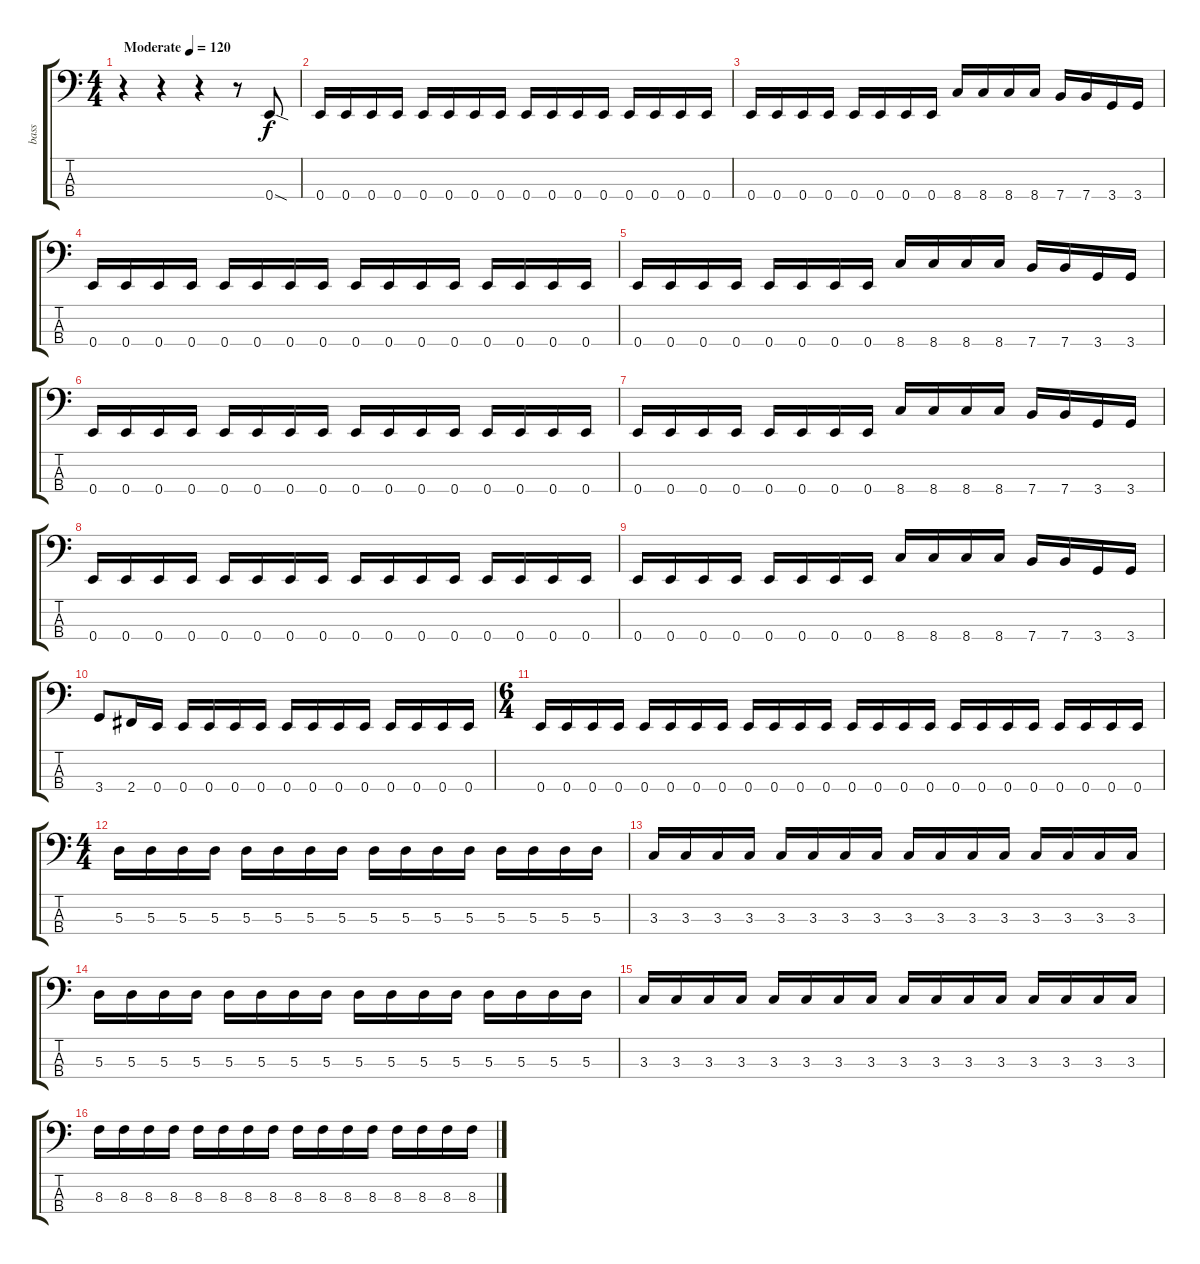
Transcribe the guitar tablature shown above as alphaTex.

\track ("bass" "bass") {instrument electricbasspick}
\staff {score tabs}
\tuning (G2 D2 A1 E1) {hide}
\ts (4 4)
\tempo (120 "Moderate")
\clef f4
\ks c
r.4{dy f instrument electricbasspick} r.4 r.4 r.8 0.4{sod}.8 |
0.4.16 0.4.16 0.4.16 0.4.16 0.4.16 0.4.16 0.4.16 0.4.16 0.4.16 0.4.16 0.4.16 0.4.16 0.4.16 0.4.16 0.4.16 0.4.16 |
0.4.16 0.4.16 0.4.16 0.4.16 0.4.16 0.4.16 0.4.16 0.4.16 8.4.16 8.4.16 8.4.16 8.4.16 7.4.16 7.4.16 3.4.16 3.4.16 |
0.4.16 0.4.16 0.4.16 0.4.16 0.4.16 0.4.16 0.4.16 0.4.16 0.4.16 0.4.16 0.4.16 0.4.16 0.4.16 0.4.16 0.4.16 0.4.16 |
0.4.16 0.4.16 0.4.16 0.4.16 0.4.16 0.4.16 0.4.16 0.4.16 8.4.16 8.4.16 8.4.16 8.4.16 7.4.16 7.4.16 3.4.16 3.4.16 |
0.4.16 0.4.16 0.4.16 0.4.16 0.4.16 0.4.16 0.4.16 0.4.16 0.4.16 0.4.16 0.4.16 0.4.16 0.4.16 0.4.16 0.4.16 0.4.16 |
0.4.16 0.4.16 0.4.16 0.4.16 0.4.16 0.4.16 0.4.16 0.4.16 8.4.16 8.4.16 8.4.16 8.4.16 7.4.16 7.4.16 3.4.16 3.4.16 |
0.4.16 0.4.16 0.4.16 0.4.16 0.4.16 0.4.16 0.4.16 0.4.16 0.4.16 0.4.16 0.4.16 0.4.16 0.4.16 0.4.16 0.4.16 0.4.16 |
0.4.16 0.4.16 0.4.16 0.4.16 0.4.16 0.4.16 0.4.16 0.4.16 8.4.16 8.4.16 8.4.16 8.4.16 7.4.16 7.4.16 3.4.16 3.4.16 |
3.4.8 2.4.16 0.4.16 0.4.16 0.4.16 0.4.16 0.4.16 0.4.16 0.4.16 0.4.16 0.4.16 0.4.16 0.4.16 0.4.16 0.4.16 |
\ts (6 4)
0.4.16 0.4.16 0.4.16 0.4.16 0.4.16 0.4.16 0.4.16 0.4.16 0.4.16 0.4.16 0.4.16 0.4.16 0.4.16 0.4.16 0.4.16 0.4.16 0.4.16 0.4.16 0.4.16 0.4.16 0.4.16 0.4.16 0.4.16 0.4.16 |
\ts (4 4)
5.3.16 5.3.16 5.3.16 5.3.16 5.3.16 5.3.16 5.3.16 5.3.16 5.3.16 5.3.16 5.3.16 5.3.16 5.3.16 5.3.16 5.3.16 5.3.16 |
3.3.16 3.3.16 3.3.16 3.3.16 3.3.16 3.3.16 3.3.16 3.3.16 3.3.16 3.3.16 3.3.16 3.3.16 3.3.16 3.3.16 3.3.16 3.3.16 |
5.3.16 5.3.16 5.3.16 5.3.16 5.3.16 5.3.16 5.3.16 5.3.16 5.3.16 5.3.16 5.3.16 5.3.16 5.3.16 5.3.16 5.3.16 5.3.16 |
3.3.16 3.3.16 3.3.16 3.3.16 3.3.16 3.3.16 3.3.16 3.3.16 3.3.16 3.3.16 3.3.16 3.3.16 3.3.16 3.3.16 3.3.16 3.3.16 |
8.3.16 8.3.16 8.3.16 8.3.16 8.3.16 8.3.16 8.3.16 8.3.16 8.3.16 8.3.16 8.3.16 8.3.16 8.3.16 8.3.16 8.3.16 8.3.16
